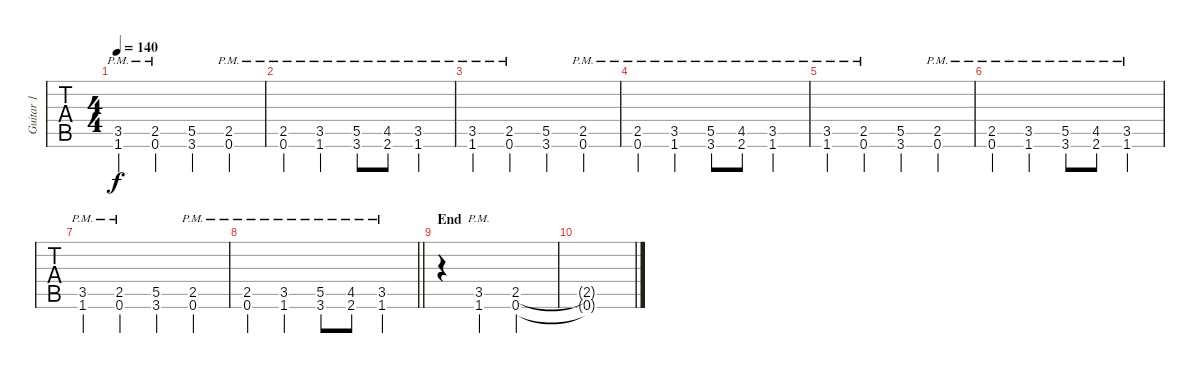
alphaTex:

\track ("Guitar 1" "Guitar 1") {instrument distortionguitar}
\staff {tabs}
\tuning (G3 D3 Bb2 F2 C2 G1) {hide}
\ts (4 4)
\tempo 140
\clef f4
\ks c
(3.5{pm} 1.6{pm}).4{dy f} (2.5{pm} 0.6{pm}).4 (5.5 3.6).4 (2.5{pm} 0.6{pm}).4 |
(2.5{pm} 0.6{pm}).4 (3.5{pm} 1.6{pm}).4 (5.5{pm} 3.6{pm}).8 (4.5{pm} 2.6{pm}).8 (3.5{pm} 1.6{pm}).4 |
(3.5{pm} 1.6{pm}).4 (2.5{pm} 0.6{pm}).4 (5.5 3.6).4 (2.5{pm} 0.6{pm}).4 |
(2.5{pm} 0.6{pm}).4 (3.5{pm} 1.6{pm}).4 (5.5{pm} 3.6{pm}).8 (4.5{pm} 2.6{pm}).8 (3.5{pm} 1.6{pm}).4 |
(3.5{pm} 1.6{pm}).4 (2.5{pm} 0.6{pm}).4 (5.5 3.6).4 (2.5{pm} 0.6{pm}).4 |
(2.5{pm} 0.6{pm}).4 (3.5{pm} 1.6{pm}).4 (5.5{pm} 3.6{pm}).8 (4.5{pm} 2.6{pm}).8 (3.5{pm} 1.6{pm}).4 |
(3.5{pm} 1.6{pm}).4 (2.5{pm} 0.6{pm}).4 (5.5 3.6).4 (2.5{pm} 0.6{pm}).4 |
\barLineRight lightlight
(2.5{pm} 0.6{pm}).4 (3.5{pm} 1.6{pm}).4 (5.5{pm} 3.6{pm}).8 (4.5{pm} 2.6{pm}).8 (3.5{pm} 1.6{pm}).4 |
\section ("" "End")
r.4 (3.5{pm} 1.6{pm}).4 (2.5 0.6).2 |
(2.5{t} 0.6{t}).1
